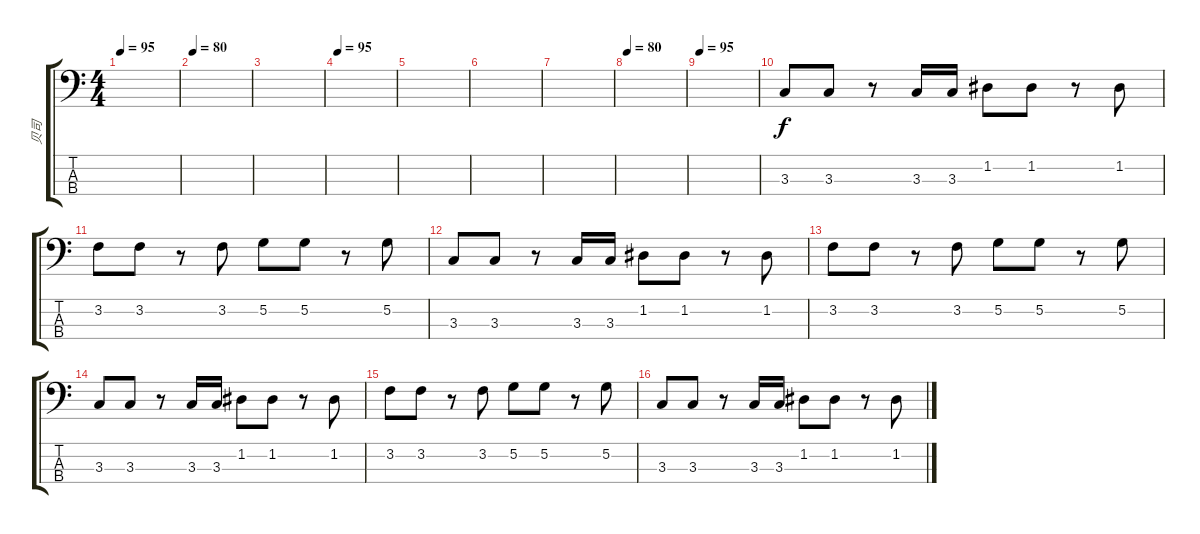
\track ("贝司" "贝司") {instrument electricbassfinger}
\staff {score tabs}
\tuning (G2 D2 A1 E1) {hide}
\ts (4 4)
\tempo 95
\clef f4
\ks c
|
\tempo 80
|
|
\tempo 95
|
|
|
|
\tempo 80
|
\tempo 95
|
3.3.8 3.3.8 r.8 3.3.16 3.3.16 1.2.8 1.2.8 r.8 1.2.8 |
3.2.8 3.2.8 r.8 3.2.8 5.2.8 5.2.8 r.8 5.2.8 |
3.3.8 3.3.8 r.8 3.3.16 3.3.16 1.2.8 1.2.8 r.8 1.2.8 |
3.2.8 3.2.8 r.8 3.2.8 5.2.8 5.2.8 r.8 5.2.8 |
3.3.8 3.3.8 r.8 3.3.16 3.3.16 1.2.8 1.2.8 r.8 1.2.8 |
3.2.8 3.2.8 r.8 3.2.8 5.2.8 5.2.8 r.8 5.2.8 |
3.3.8 3.3.8 r.8 3.3.16 3.3.16 1.2.8 1.2.8 r.8 1.2.8
